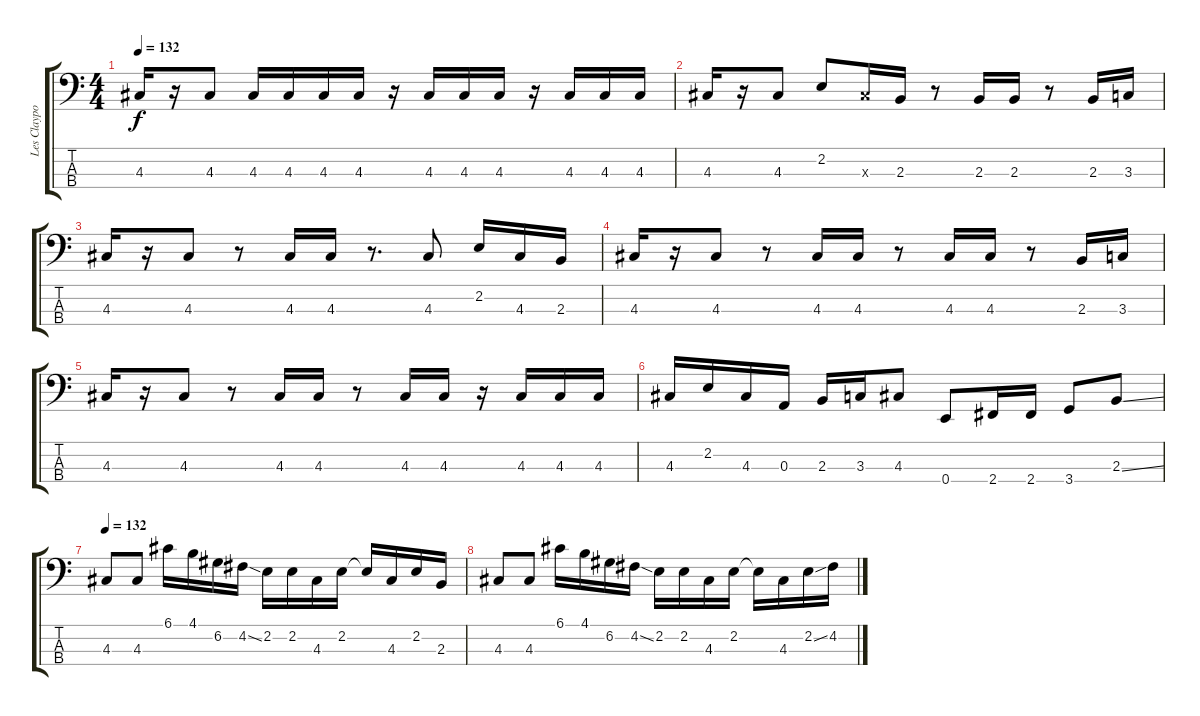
\track ("Les Claypool / Bass" "Les Claypo") {instrument slapbass2}
\staff {score tabs}
\tuning (G2 D2 A1 E1) {hide}
\ts (4 4)
\tempo 132
\clef f4
\ks c
4.3.16{dy f} r.16 4.3.8 4.3.16 4.3.16 4.3.16 4.3.16 r.16 4.3.16 4.3.16 4.3.16 r.16 4.3.16 4.3.16 4.3.16 |
4.3.16 r.16 4.3.8 2.2.8 4.3{x}.16 2.3.16 r.8 2.3.16 2.3.16 r.8 2.3.16 3.3.16 |
4.3.16 r.16 4.3.8 r.8 4.3.16 4.3.16 r.8{d} 4.3.8 2.2.16 4.3.16 2.3.16 |
4.3.16 r.16 4.3.8 r.8 4.3.16 4.3.16 r.8 4.3.16 4.3.16 r.8 2.3.16 3.3.16 |
4.3.16 r.16 4.3.8 r.8 4.3.16 4.3.16 r.8 4.3.16 4.3.16 r.16 4.3.16 4.3.16 4.3.16 |
4.3.16 2.2.16 4.3.16 0.3.16 2.3.16 3.3.16 4.3.8 0.4.8 2.4.16 2.4.16 3.4.8 2.3{ss}.8 |
\tempo 132
4.3.8{volume 12 instrument slapbass2} 4.3.8 6.1.16 4.1.16 6.2.16 4.2{ss}.16 2.2.16 2.2.16 4.3.16 2.2.16 2.2{t}.16 4.3.16 2.2.16 2.3.16 |
4.3.8 4.3.8 6.1.16 4.1.16 6.2.16 4.2{ss}.16 2.2.16 2.2.16 4.3.16 2.2.16 2.2{t}.16 4.3.16 2.2{ss}.16 4.2.16
